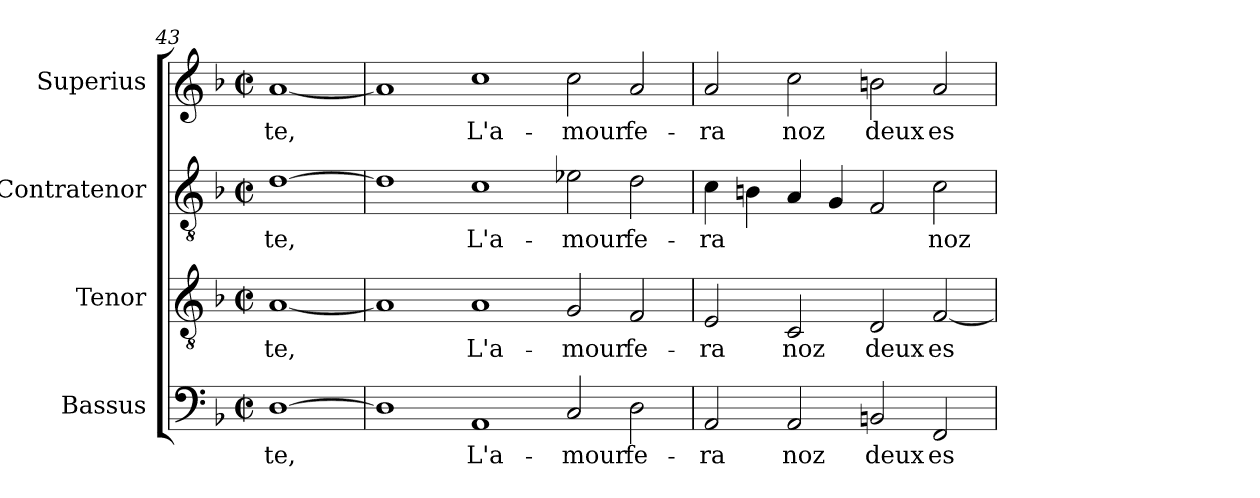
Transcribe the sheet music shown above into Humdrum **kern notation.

**kern	**text	**kern	**text	**kern	**text	**kern	**text
*part4	*part4	*part3	*part3	*part2	*part2	*part1	*part1
*staff4	*staff4	*staff3	*staff3	*staff2	*staff2	*staff1	*staff1
*I"Bassus	*	*I"Tenor	*	*I"Contratenor	*	*I"Superius	*
*	*	*I'T	*	*	*	*	*
*clefF4	*	*clefGv2	*	*clefGv2	*	*clefG2	*
*k[b-]	*	*k[b-]	*	*k[b-]	*	*k[b-]	*
*F:	*	*F:	*	*F:	*	*F:	*
*M2/2	*	*M2/2	*	*M2/2	*	*M2/2	*
*met(c|)	*	*met(c|)	*	*met(c|)	*	*met(c|)	*
=43	=43	=43	=43	=43	=43	=43	=43
[1D	-te,	[1A	-te,	[1d	-te,	[1a	-te,
=44	=44	=44	=44	=44	=44	=44	=44
1D]	.	1A]	.	1d]	.	1a]	.
1AA	L'a-	1A	L'a-	1c	L'a-	1cc	L'a-
2C	-mour	2G	-mour	2e-X	-mour	2cc	-mour
2D	fe-	2F	fe-	2d	fe-	2a	fe-
=45	=45	=45	=45	=45	=45	=45	=45
2AA	-ra	2E	-ra	4c	-ra	2a	-ra
.	.	.	.	4B	.	.	.
2AA	-noz	2C	-noz	4A	.	2cc	-noz
.	.	.	.	4G	.	.	.
2BBni	-deux	2D	-deux	2F	.	2bn	-deux
2FF	es-	[2F	es-	2c	-noz	2a	es-
=	=	=	=	=	=	=	=
*-	*-	*-	*-	*-	*-	*-	*-
